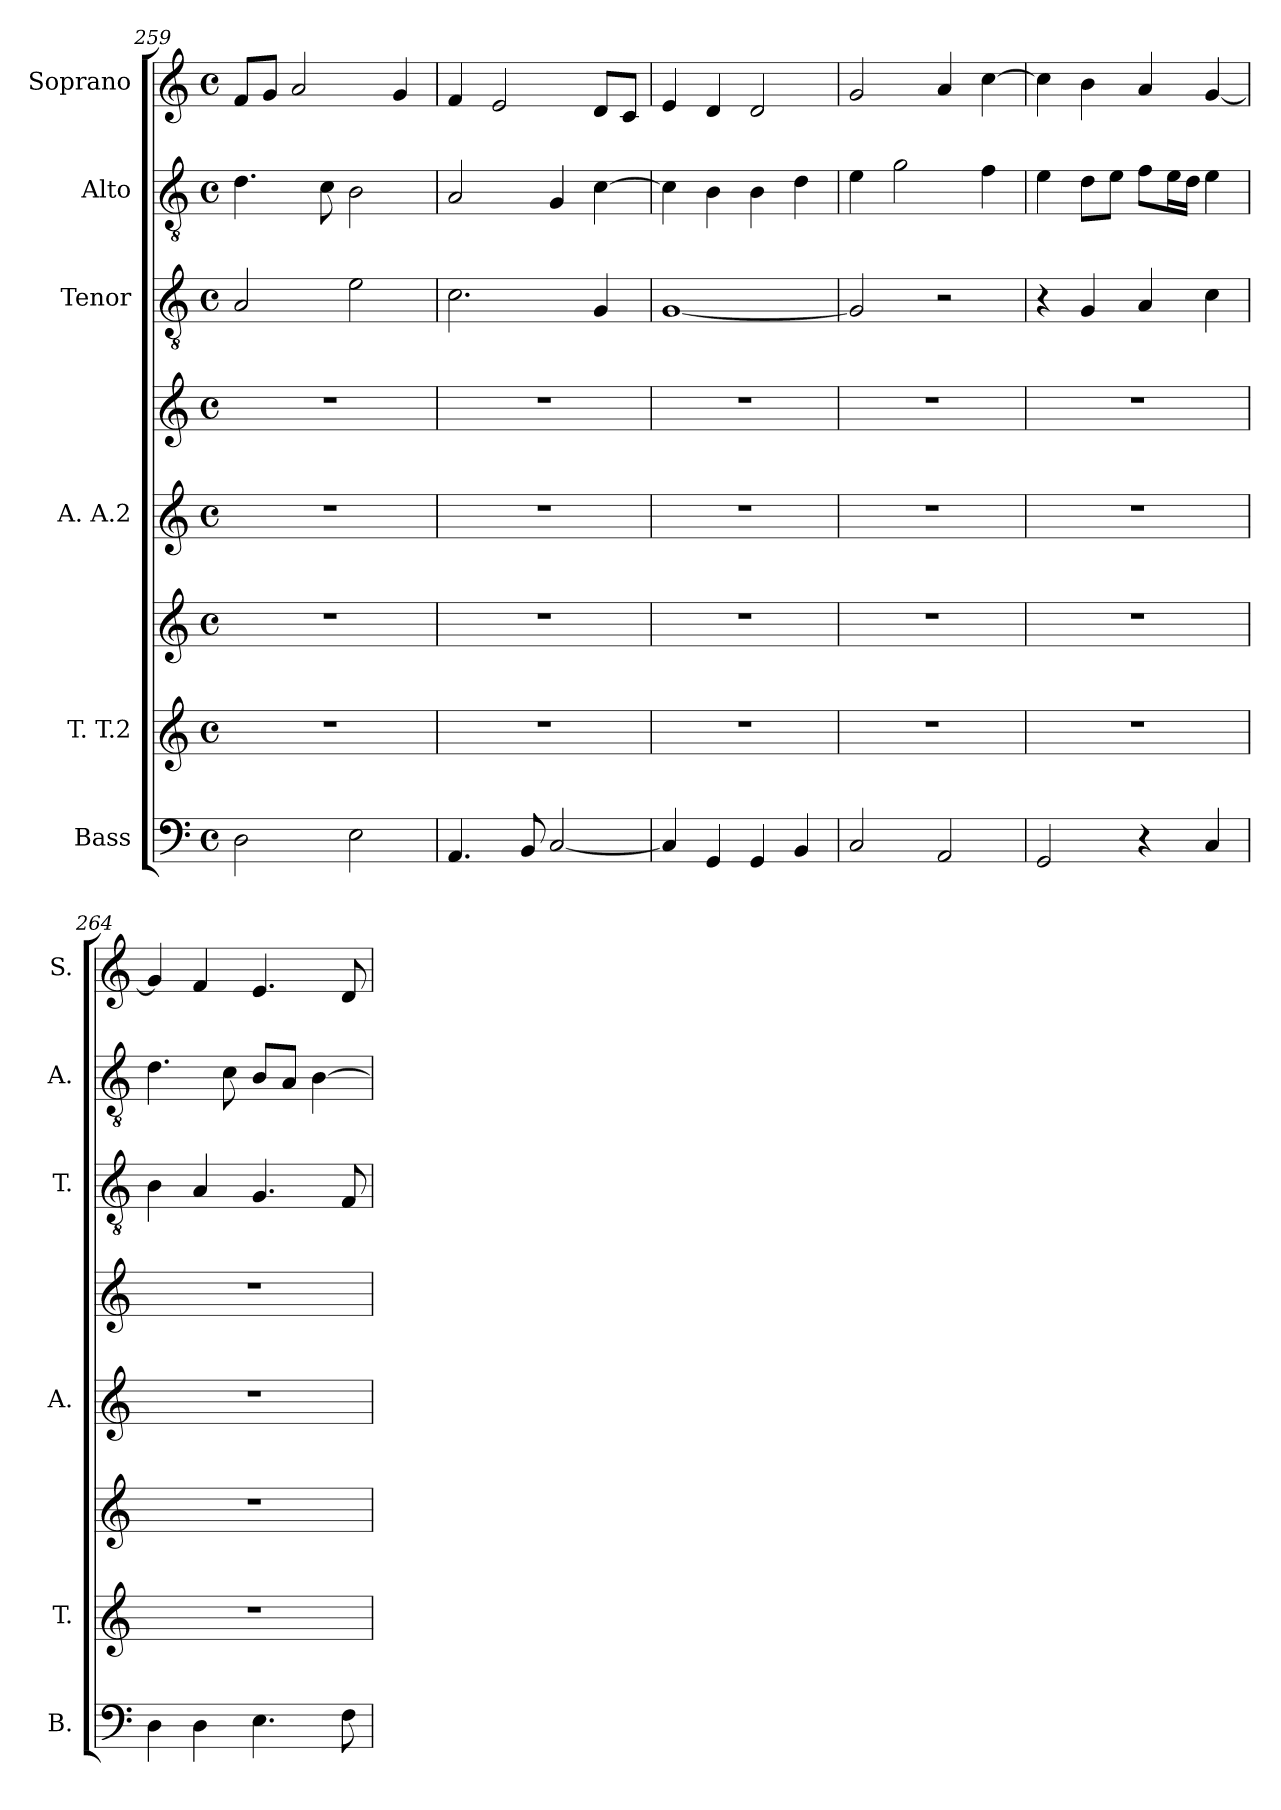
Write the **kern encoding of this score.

**kern	**kern	**kern	**kern	**kern	**kern	**kern	**kern
*part6	*part5	*part5	*part4	*part4	*part3	*part2	*part1
*staff8	*staff7	*staff6	*staff5	*staff4	*staff3	*staff2	*staff1
*I"Bass	*I"T. T.2	*	*I"A. A.2	*	*I"Tenor	*I"Alto	*I"Soprano
*I'B.	*I'T.	*	*I'A.	*	*I'T.	*I'A.	*I'S.
*clefF4	*clefG2	*clefG2	*clefG2	*clefG2	*clefGv2	*clefGv2	*clefG2
*k[]	*k[]	*k[]	*k[]	*k[]	*k[]	*k[]	*k[]
*C:	*C:	*C:	*C:	*C:	*C:	*C:	*C:
*M4/4	*M4/4	*M4/4	*M4/4	*M4/4	*M4/4	*M4/4	*M4/4
*met(c)	*met(c)	*met(c)	*met(c)	*met(c)	*met(c)	*met(c)	*met(c)
=259	=259	=259	=259	=259	=259	=259	=259
2D\	1r	1r	1r	1r	2A/	4.d\	8f/L
.	.	.	.	.	.	.	8g/J
.	.	.	.	.	.	.	2a/
.	.	.	.	.	.	8c\	.
2E\	.	.	.	.	2e\	2B\	.
.	.	.	.	.	.	.	4g/
=260	=260	=260	=260	=260	=260	=260	=260
4.AA/	1r	1r	1r	1r	2.c\	2A/	4f/
.	.	.	.	.	.	.	2e/
8BB/	.	.	.	.	.	.	.
[<2C/	.	.	.	.	.	4G/	.
.	.	.	.	.	4G/	[>4c\	8d/L
.	.	.	.	.	.	.	8c/J
=261	=261	=261	=261	=261	=261	=261	=261
4C/]	1r	1r	1r	1r	[>1G	4c\]	4e/
4GG/	.	.	.	.	.	4B\	4d/
4GG/	.	.	.	.	.	4B\	2d/
4BB/	.	.	.	.	.	4d\	.
!!LO:PB:g=z
=262	=262	=262	=262	=262	=262	=262	=262
2C/	1r	1r	1r	1r	2G/]	4e\	2g/
.	.	.	.	.	.	2g\	.
2AA/	.	.	.	.	2r	.	4a/
.	.	.	.	.	.	4f\	[>4cc\
=263	=263	=263	=263	=263	=263	=263	=263
2GG/	1r	1r	1r	1r	4r	4e\	4cc\]
.	.	.	.	.	4G/	8d\L	4b\
.	.	.	.	.	.	8e\J	.
4r	.	.	.	.	4A/	8f\L	4a/
.	.	.	.	.	.	16e\L	.
.	.	.	.	.	.	16d\JJ	.
4C/	.	.	.	.	4c\	4e\	[<4g/
=264	=264	=264	=264	=264	=264	=264	=264
4D\	1r	1r	1r	1r	4B\	4.d\	4g/]
4D\	.	.	.	.	4A/	.	4f/
.	.	.	.	.	.	8c\	.
4.E\	.	.	.	.	4.G/	8B/L	4.e/
.	.	.	.	.	.	8A/J	.
.	.	.	.	.	.	[>4B\	.
8F\	.	.	.	.	8F/	.	8d/
=	=	=	=	=	=	=	=
*-	*-	*-	*-	*-	*-	*-	*-
